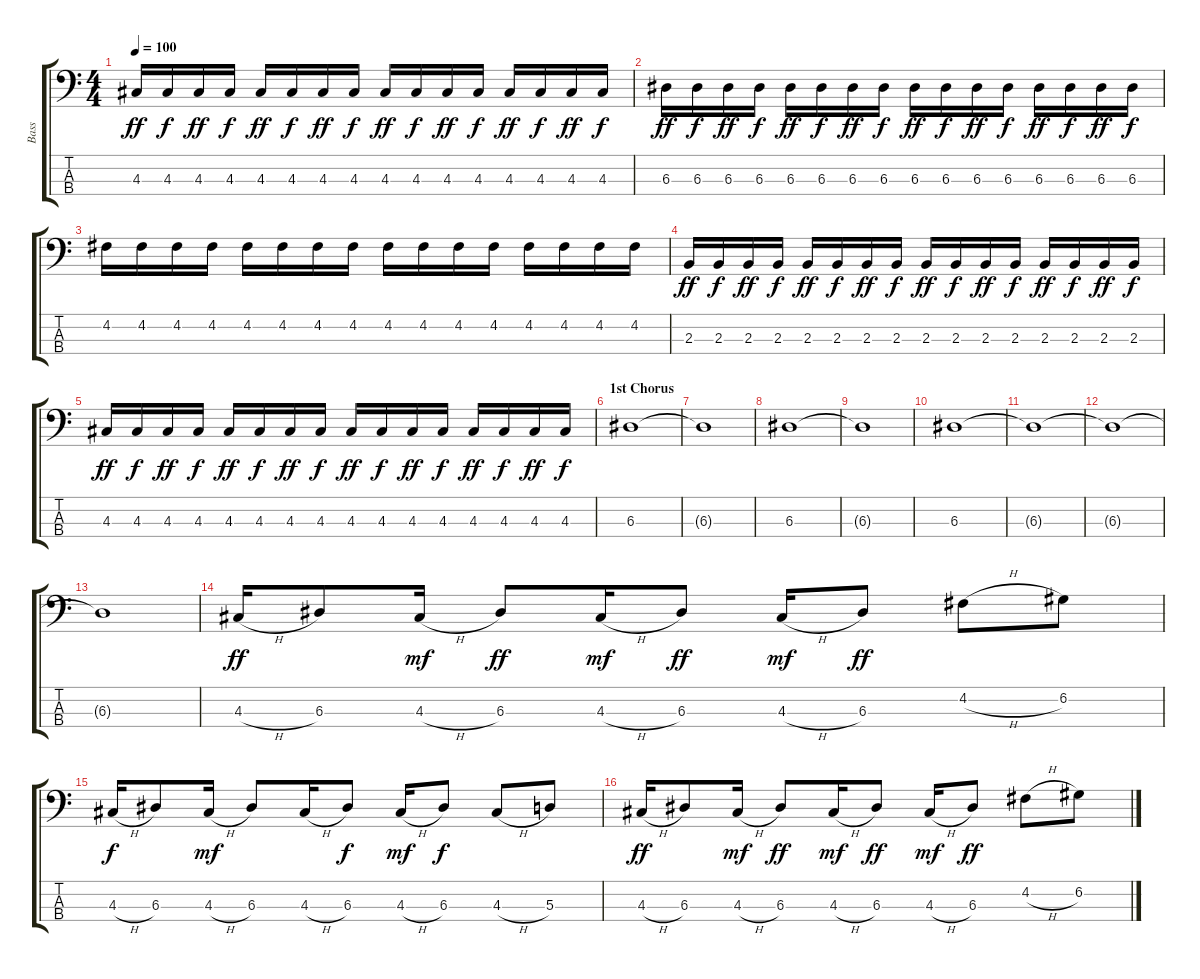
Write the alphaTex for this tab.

\track ("Bass" "Bass") {instrument fretlessbass}
\staff {score tabs}
\tuning (G2 D2 A1 E1) {hide}
\ts (4 4)
\tempo 100
\clef f4
\ks c
4.3.16{dy ff} 4.3.16{dy f} 4.3.16{dy ff} 4.3.16{dy f} 4.3.16{dy ff} 4.3.16{dy f} 4.3.16{dy ff} 4.3.16{dy f} 4.3.16{dy ff} 4.3.16{dy f} 4.3.16{dy ff} 4.3.16{dy f} 4.3.16{dy ff} 4.3.16{dy f} 4.3.16{dy ff} 4.3.16{dy f} |
6.3.16{dy ff} 6.3.16{dy f} 6.3.16{dy ff} 6.3.16{dy f} 6.3.16{dy ff} 6.3.16{dy f} 6.3.16{dy ff} 6.3.16{dy f} 6.3.16{dy ff} 6.3.16{dy f} 6.3.16{dy ff} 6.3.16{dy f} 6.3.16{dy ff} 6.3.16{dy f} 6.3.16{dy ff} 6.3.16{dy f} |
4.2.16 4.2.16 4.2.16 4.2.16 4.2.16 4.2.16 4.2.16 4.2.16 4.2.16 4.2.16 4.2.16 4.2.16 4.2.16 4.2.16 4.2.16 4.2.16 |
2.3.16{dy ff} 2.3.16{dy f} 2.3.16{dy ff} 2.3.16{dy f} 2.3.16{dy ff} 2.3.16{dy f} 2.3.16{dy ff} 2.3.16{dy f} 2.3.16{dy ff} 2.3.16{dy f} 2.3.16{dy ff} 2.3.16{dy f} 2.3.16{dy ff} 2.3.16{dy f} 2.3.16{dy ff} 2.3.16{dy f} |
4.3.16{dy ff} 4.3.16{dy f} 4.3.16{dy ff} 4.3.16{dy f} 4.3.16{dy ff} 4.3.16{dy f} 4.3.16{dy ff} 4.3.16{dy f} 4.3.16{dy ff} 4.3.16{dy f} 4.3.16{dy ff} 4.3.16{dy f} 4.3.16{dy ff} 4.3.16{dy f} 4.3.16{dy ff} 4.3.16{dy f} |
\section ("" "1st Chorus")
6.3.1 |
6.3{t}.1 |
6.3.1 |
6.3{t}.1 |
6.3.1 |
6.3{t}.1 |
6.3{t}.1 |
6.3{t}.1 |
4.3{h}.16{dy ff} 6.3.8 4.3{h}.16{dy mf} 6.3.8{dy ff} 4.3{h}.16{dy mf} 6.3.8{dy ff} 4.3{h}.16{dy mf} 6.3.8{dy ff} 4.2{h}.8 6.2.8 |
4.3{h}.16{dy f} 6.3.8 4.3{h}.16{dy mf} 6.3.8 4.3{h}.16 6.3.8{dy f} 4.3{h}.16{dy mf} 6.3.8{dy f} 4.3{h}.8 5.3.8 |
4.3{h}.16{dy ff} 6.3.8 4.3{h}.16{dy mf} 6.3.8{dy ff} 4.3{h}.16{dy mf} 6.3.8{dy ff} 4.3{h}.16{dy mf} 6.3.8{dy ff} 4.2{h}.8 6.2.8
